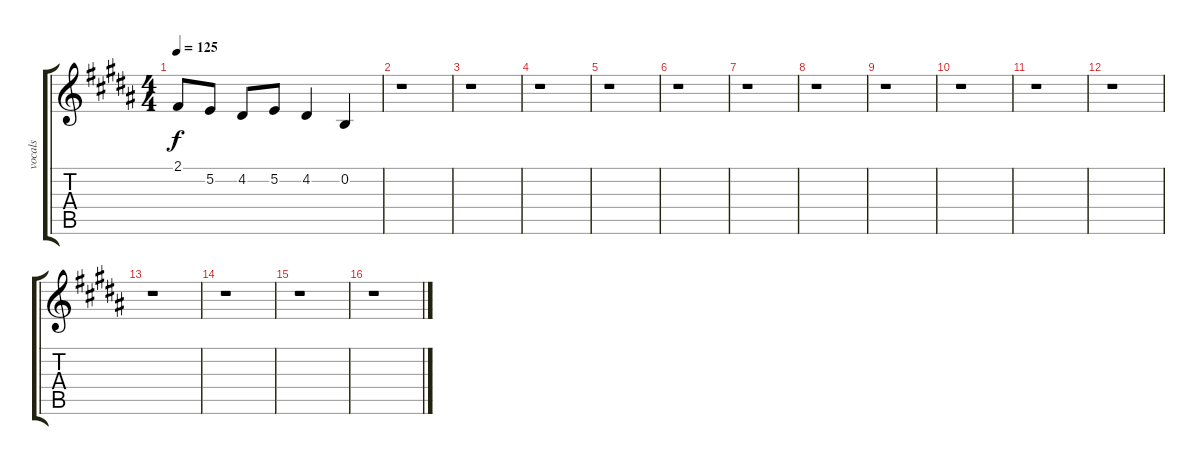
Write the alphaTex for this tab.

\track ("vocals" "vocals") {instrument flute}
\staff {score tabs}
\tuning (E4 B3 G3 D3 A2 E2) {hide}
\ts (4 4)
\tempo 125
\clef g2
\ks b
2.1.8{dy f} 5.2.8 4.2.8 5.2.8 4.2.4 0.2.4 |
r.1 |
r.1 |
r.1 |
r.1 |
r.1 |
r.1 |
r.1 |
r.1 |
r.1 |
r.1 |
r.1 |
r.1 |
r.1 |
r.1 |
r.1
